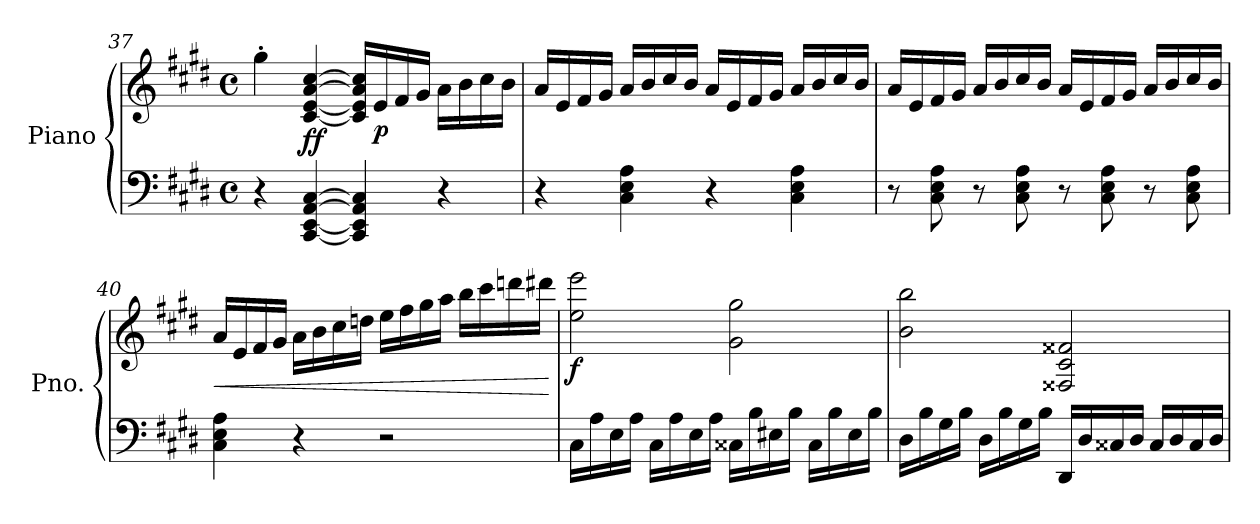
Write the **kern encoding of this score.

**kern	**kern	**dynam
*part1	*part1	*part1
*staff2	*staff1	*staff1/2
*I"Piano	*	*
*I'Pno.	*	*
!!LO:LB:g=z
*clefF4	*clefG2	*
*k[f#c#g#d#]	*k[f#c#g#d#]	*
*M4/4	*M4/4	*
*met(c)	*met(c)	*
=37	=37	=37
4r	4gg#'\	.
!	!	!LO:DY:b
[4CC#/ [4EE/ [4AA/ [4C#/	[4c#/ [4e/ [4a/ [4cc#/	ff
4CC#/] 4EE/] 4AA/] 4C#/]	16c#/] 16e/] 16a/] 16cc#/]LL	.
!	!	!LO:DY:b
.	16e/	p
.	16f#/	.
.	16g#/JJ	.
4r	16a\LL	.
.	16b\	.
.	16cc#\	.
.	16b\JJ	.
=38	=38	=38
4r	16a/LL	.
.	16e/	.
.	16f#/	.
.	16g#/JJ	.
4C#\ 4E\ 4A\	16a/LL	.
.	16b/	.
.	16cc#/	.
.	16b/JJ	.
4r	16a/LL	.
.	16e/	.
.	16f#/	.
.	16g#/JJ	.
4C#\ 4E\ 4A\	16a/LL	.
.	16b/	.
.	16cc#/	.
.	16b/JJ	.
=39	=39	=39
8r	16a/LL	.
.	16e/	.
8C#\ 8E\ 8A\	16f#/	.
.	16g#/JJ	.
8r	16a/LL	.
.	16b/	.
8C#\ 8E\ 8A\	16cc#/	.
.	16b/JJ	.
8r	16a/LL	.
.	16e/	.
8C#\ 8E\ 8A\	16f#/	.
.	16g#/JJ	.
8r	16a/LL	.
.	16b/	.
8C#\ 8E\ 8A\	16cc#/	.
.	16b/JJ	.
!!LO:LB:g=z
=40	=40	=40
!	!	!LO:HP:b
4C#\ 4E\ 4A\	16a/LL	<
.	16e/	.
.	16f#/	.
.	16g#/JJ	.
4r	16a\LL	.
.	16b\	.
.	16cc#\	.
.	16ddn\JJ	.
2r	16ee\LL	.
.	16ff#\	.
.	16gg#\	.
.	16aa\JJ	.
.	16bb\LL	.
.	16ccc#\	.
.	16dddn\	.
.	16ddd#X\JJ	.
.	.	[
=41	=41	=41
!	!	!LO:DY:b
16C#\LL	2ee\ 2eee\	f
16A\	.	.
16E\	.	.
16A\JJ	.	.
16C#\LL	.	.
16A\	.	.
16E\	.	.
16A\JJ	.	.
16C##X\LL	2g#\ 2gg#\	.
16B\	.	.
16E#X\	.	.
16B\JJ	.	.
16C##\LL	.	.
16B\	.	.
16E#\	.	.
16B\JJ	.	.
=42	=42	=42
16D#\LL	2b\ 2bb\	.
16B\	.	.
16G#\	.	.
16B\JJ	.	.
16D#\LL	.	.
16B\	.	.
16G#\	.	.
16B\JJ	.	.
16DD#/LL	2F##X/ 2c#/ 2f##X/	.
16D#/	.	.
16C##X/	.	.
16D#/JJ	.	.
16C##/LL	.	.
16D#/	.	.
16C##/	.	.
16D#/JJ	.	.
=	=	=
*-	*-	*-
